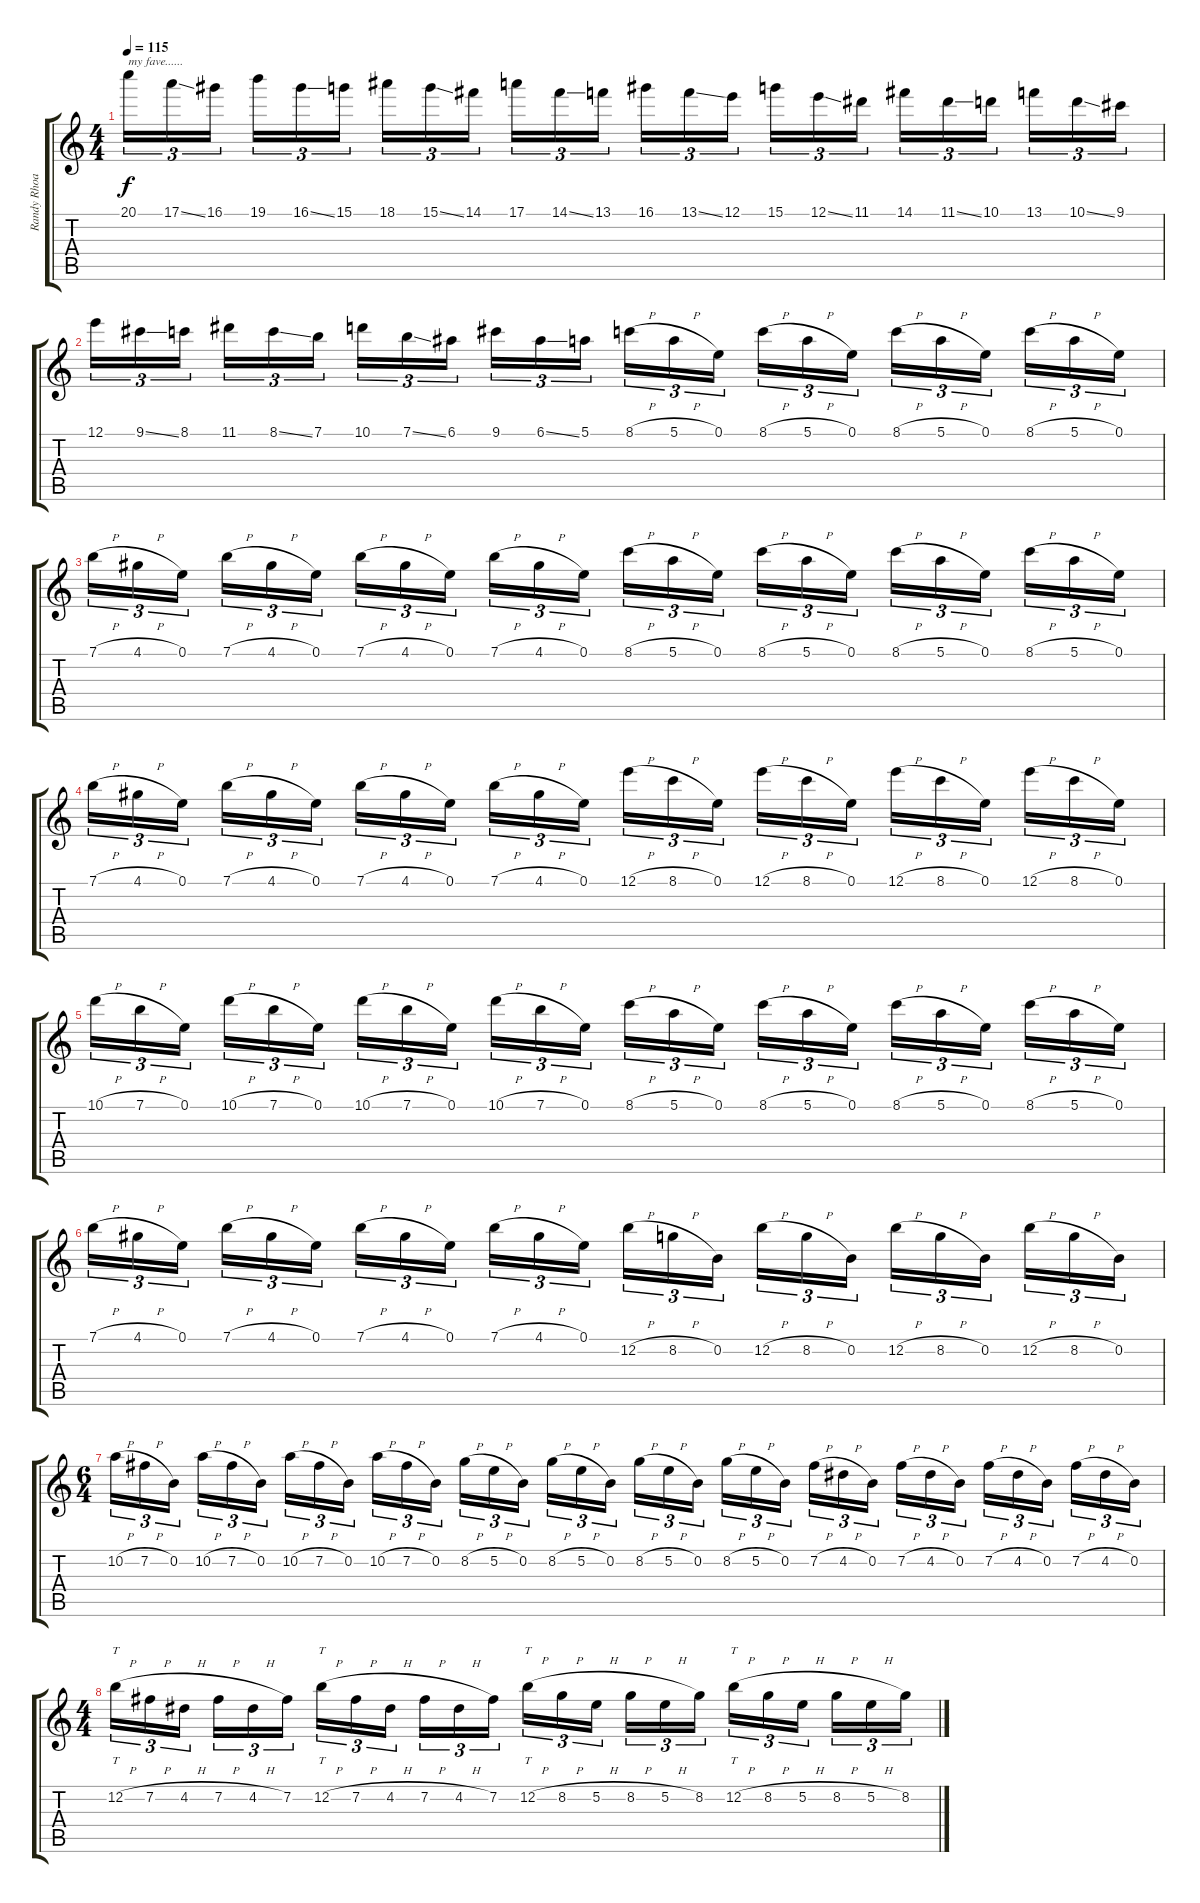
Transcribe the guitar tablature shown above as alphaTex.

\track ("Randy Rhoads" "Randy Rhoa") {instrument overdrivenguitar}
\staff {score tabs}
\tuning (E4 B3 G3 D3 A2 E2) {hide}
\ts (4 4)
\tempo 115
\clef g2
\ks c
20.1.16{tu (3 2) txt "my fave......" dy f} 17.1{ss}.16{tu (3 2)} 16.1.16{tu (3 2)} 19.1.16{tu (3 2)} 16.1{ss}.16{tu (3 2)} 15.1.16{tu (3 2)} 18.1.16{tu (3 2)} 15.1{ss}.16{tu (3 2)} 14.1.16{tu (3 2)} 17.1.16{tu (3 2)} 14.1{ss}.16{tu (3 2)} 13.1.16{tu (3 2)} 16.1.16{tu (3 2)} 13.1{ss}.16{tu (3 2)} 12.1.16{tu (3 2)} 15.1.16{tu (3 2)} 12.1{ss}.16{tu (3 2)} 11.1.16{tu (3 2)} 14.1.16{tu (3 2)} 11.1{ss}.16{tu (3 2)} 10.1.16{tu (3 2)} 13.1.16{tu (3 2)} 10.1{ss}.16{tu (3 2)} 9.1.16{tu (3 2)} |
12.1.16{tu (3 2)} 9.1{ss}.16{tu (3 2)} 8.1.16{tu (3 2)} 11.1.16{tu (3 2)} 8.1{ss}.16{tu (3 2)} 7.1.16{tu (3 2)} 10.1.16{tu (3 2)} 7.1{ss}.16{tu (3 2)} 6.1.16{tu (3 2)} 9.1.16{tu (3 2)} 6.1{ss}.16{tu (3 2)} 5.1.16{tu (3 2)} 8.1{h}.16{tu (3 2)} 5.1{h}.16{tu (3 2)} 0.1.16{tu (3 2)} 8.1{h}.16{tu (3 2)} 5.1{h}.16{tu (3 2)} 0.1.16{tu (3 2)} 8.1{h}.16{tu (3 2)} 5.1{h}.16{tu (3 2)} 0.1.16{tu (3 2)} 8.1{h}.16{tu (3 2)} 5.1{h}.16{tu (3 2)} 0.1.16{tu (3 2)} |
7.1{h}.16{tu (3 2)} 4.1{h}.16{tu (3 2)} 0.1.16{tu (3 2)} 7.1{h}.16{tu (3 2)} 4.1{h}.16{tu (3 2)} 0.1.16{tu (3 2)} 7.1{h}.16{tu (3 2)} 4.1{h}.16{tu (3 2)} 0.1.16{tu (3 2)} 7.1{h}.16{tu (3 2)} 4.1{h}.16{tu (3 2)} 0.1.16{tu (3 2)} 8.1{h}.16{tu (3 2)} 5.1{h}.16{tu (3 2)} 0.1.16{tu (3 2)} 8.1{h}.16{tu (3 2)} 5.1{h}.16{tu (3 2)} 0.1.16{tu (3 2)} 8.1{h}.16{tu (3 2)} 5.1{h}.16{tu (3 2)} 0.1.16{tu (3 2)} 8.1{h}.16{tu (3 2)} 5.1{h}.16{tu (3 2)} 0.1.16{tu (3 2)} |
7.1{h}.16{tu (3 2)} 4.1{h}.16{tu (3 2)} 0.1.16{tu (3 2)} 7.1{h}.16{tu (3 2)} 4.1{h}.16{tu (3 2)} 0.1.16{tu (3 2)} 7.1{h}.16{tu (3 2)} 4.1{h}.16{tu (3 2)} 0.1.16{tu (3 2)} 7.1{h}.16{tu (3 2)} 4.1{h}.16{tu (3 2)} 0.1.16{tu (3 2)} 12.1{h}.16{tu (3 2)} 8.1{h}.16{tu (3 2)} 0.1.16{tu (3 2)} 12.1{h}.16{tu (3 2)} 8.1{h}.16{tu (3 2)} 0.1.16{tu (3 2)} 12.1{h}.16{tu (3 2)} 8.1{h}.16{tu (3 2)} 0.1.16{tu (3 2)} 12.1{h}.16{tu (3 2)} 8.1{h}.16{tu (3 2)} 0.1.16{tu (3 2)} |
10.1{h}.16{tu (3 2)} 7.1{h}.16{tu (3 2)} 0.1.16{tu (3 2)} 10.1{h}.16{tu (3 2)} 7.1{h}.16{tu (3 2)} 0.1.16{tu (3 2)} 10.1{h}.16{tu (3 2)} 7.1{h}.16{tu (3 2)} 0.1.16{tu (3 2)} 10.1{h}.16{tu (3 2)} 7.1{h}.16{tu (3 2)} 0.1.16{tu (3 2)} 8.1{h}.16{tu (3 2)} 5.1{h}.16{tu (3 2)} 0.1.16{tu (3 2)} 8.1{h}.16{tu (3 2)} 5.1{h}.16{tu (3 2)} 0.1.16{tu (3 2)} 8.1{h}.16{tu (3 2)} 5.1{h}.16{tu (3 2)} 0.1.16{tu (3 2)} 8.1{h}.16{tu (3 2)} 5.1{h}.16{tu (3 2)} 0.1.16{tu (3 2)} |
7.1{h}.16{tu (3 2)} 4.1{h}.16{tu (3 2)} 0.1.16{tu (3 2)} 7.1{h}.16{tu (3 2)} 4.1{h}.16{tu (3 2)} 0.1.16{tu (3 2)} 7.1{h}.16{tu (3 2)} 4.1{h}.16{tu (3 2)} 0.1.16{tu (3 2)} 7.1{h}.16{tu (3 2)} 4.1{h}.16{tu (3 2)} 0.1.16{tu (3 2)} 12.2{h}.16{tu (3 2)} 8.2{h}.16{tu (3 2)} 0.2.16{tu (3 2)} 12.2{h}.16{tu (3 2)} 8.2{h}.16{tu (3 2)} 0.2.16{tu (3 2)} 12.2{h}.16{tu (3 2)} 8.2{h}.16{tu (3 2)} 0.2.16{tu (3 2)} 12.2{h}.16{tu (3 2)} 8.2{h}.16{tu (3 2)} 0.2.16{tu (3 2)} |
\ts (6 4)
10.2{h}.16{tu (3 2)} 7.2{h}.16{tu (3 2)} 0.2.16{tu (3 2)} 10.2{h}.16{tu (3 2)} 7.2{h}.16{tu (3 2)} 0.2.16{tu (3 2)} 10.2{h}.16{tu (3 2)} 7.2{h}.16{tu (3 2)} 0.2.16{tu (3 2)} 10.2{h}.16{tu (3 2)} 7.2{h}.16{tu (3 2)} 0.2.16{tu (3 2)} 8.2{h}.16{tu (3 2)} 5.2{h}.16{tu (3 2)} 0.2.16{tu (3 2)} 8.2{h}.16{tu (3 2)} 5.2{h}.16{tu (3 2)} 0.2.16{tu (3 2)} 8.2{h}.16{tu (3 2)} 5.2{h}.16{tu (3 2)} 0.2.16{tu (3 2)} 8.2{h}.16{tu (3 2)} 5.2{h}.16{tu (3 2)} 0.2.16{tu (3 2)} 7.2{h}.16{tu (3 2)} 4.2{h}.16{tu (3 2)} 0.2.16{tu (3 2)} 7.2{h}.16{tu (3 2)} 4.2{h}.16{tu (3 2)} 0.2.16{tu (3 2)} 7.2{h}.16{tu (3 2)} 4.2{h}.16{tu (3 2)} 0.2.16{tu (3 2)} 7.2{h}.16{tu (3 2)} 4.2{h}.16{tu (3 2)} 0.2.16{tu (3 2)} |
\ts (4 4)
12.2{h}.16{tt tu (3 2)} 7.2{h}.16{tu (3 2)} 4.2{h}.16{tu (3 2)} 7.2{h}.16{tu (3 2)} 4.2{h}.16{tu (3 2)} 7.2.16{tu (3 2)} 12.2{h}.16{tt tu (3 2)} 7.2{h}.16{tu (3 2)} 4.2{h}.16{tu (3 2)} 7.2{h}.16{tu (3 2)} 4.2{h}.16{tu (3 2)} 7.2.16{tu (3 2)} 12.2{h}.16{tt tu (3 2)} 8.2{h}.16{tu (3 2)} 5.2{h}.16{tu (3 2)} 8.2{h}.16{tu (3 2)} 5.2{h}.16{tu (3 2)} 8.2.16{tu (3 2)} 12.2{h}.16{tt tu (3 2)} 8.2{h}.16{tu (3 2)} 5.2{h}.16{tu (3 2)} 8.2{h}.16{tu (3 2)} 5.2{h}.16{tu (3 2)} 8.2.16{tu (3 2)}
